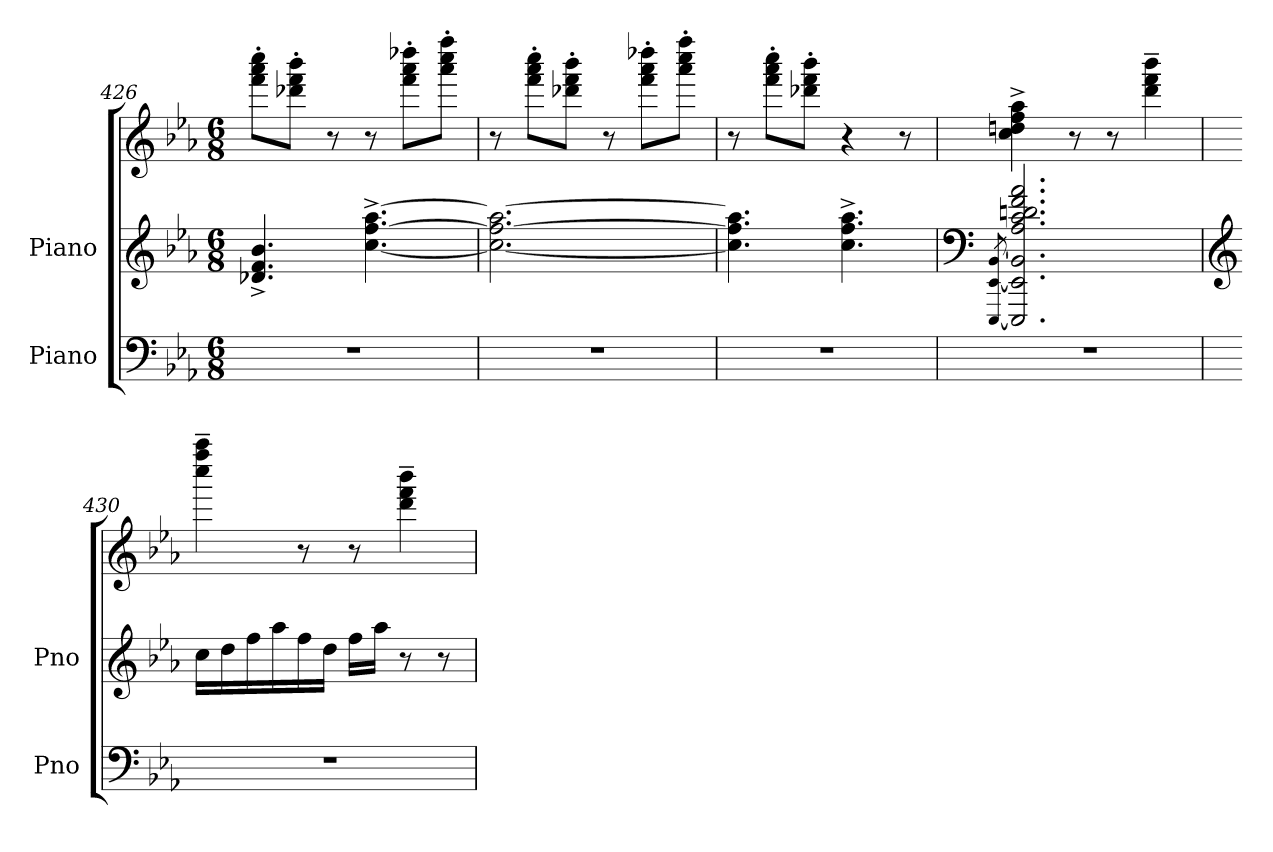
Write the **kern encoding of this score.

**kern	**kern	**kern
*part2	*part1	*part1
*staff3	*staff2	*staff1
*I"Piano	*I"Piano	*
*I'Pno	*I'Pno	*
*clefF4	*clefG2	*clefG2
*k[b-e-a-]	*k[b-e-a-]	*k[b-e-a-]
*M6/8	*M6/8	*M6/8
=426	=426	=426
2.r	4.d-X/^ 4.f/^ 4.b-/^	8fff\' 8aaa-\' 8cccc\'L
.	.	8ddd-X\' 8fff\' 8bbb-\'J
.	.	8r
.	[4.cc\^ [4.ff\^ [4.aa-\^	8r
.	.	8fff\' 8aaa-\' 8dddd-X\'L
.	.	8aaa-\' 8cccc\' 8ffff\'J
=427	=427	=427
2.r	2.cc\_ 2.ff\_ 2.aa-\_	8r
.	.	8fff\' 8aaa-\' 8cccc\'L
.	.	8ddd-X\' 8fff\' 8bbb-\'J
.	.	8r
.	.	8fff\' 8aaa-\' 8dddd-X\'L
.	.	8aaa-\' 8cccc\' 8ffff\'J
=428	=428	=428
2.r	4.cc\] 4.ff\] 4.aa-\]	8r
.	.	8fff\' 8aaa-\' 8cccc\'L
.	.	8ddd-X\' 8fff\' 8bbb-\'J
.	4.cc\^ 4.ff\^ 4.aa-\^	4r
.	.	8r
=429	=429	=429
*	*clefF4	*
.	[8qEEE-/ [8qEE-/ [8qBB-/	.
2.r	2.EEE-/] 2.EE-/] 2.BB-/] 2.A-/ 2.c/ 2.dn/ 2.f/ 2.a-/	4cc\^ 4ddn\^ 4ff\^ 4aa-\^
.	.	8r
.	.	8r
.	.	4ddd\~ 4fff\~ 4bbb-\~
!!LO:LB:g=z
=430	=430	=430
*	*clefG2	*
2.r	16cc\LL	4cccc\~ 4ffff\~ 4aaaa-\~
.	16dd\	.
.	16ff\	.
.	16aa-\	.
.	16ff\	8r
.	16dd\JJ	.
.	16ff\LL	8r
.	16aa-\JJ	.
.	8r	4ddd\~ 4fff\~ 4bbb-\~
.	8r	.
=	=	=
*-	*-	*-
